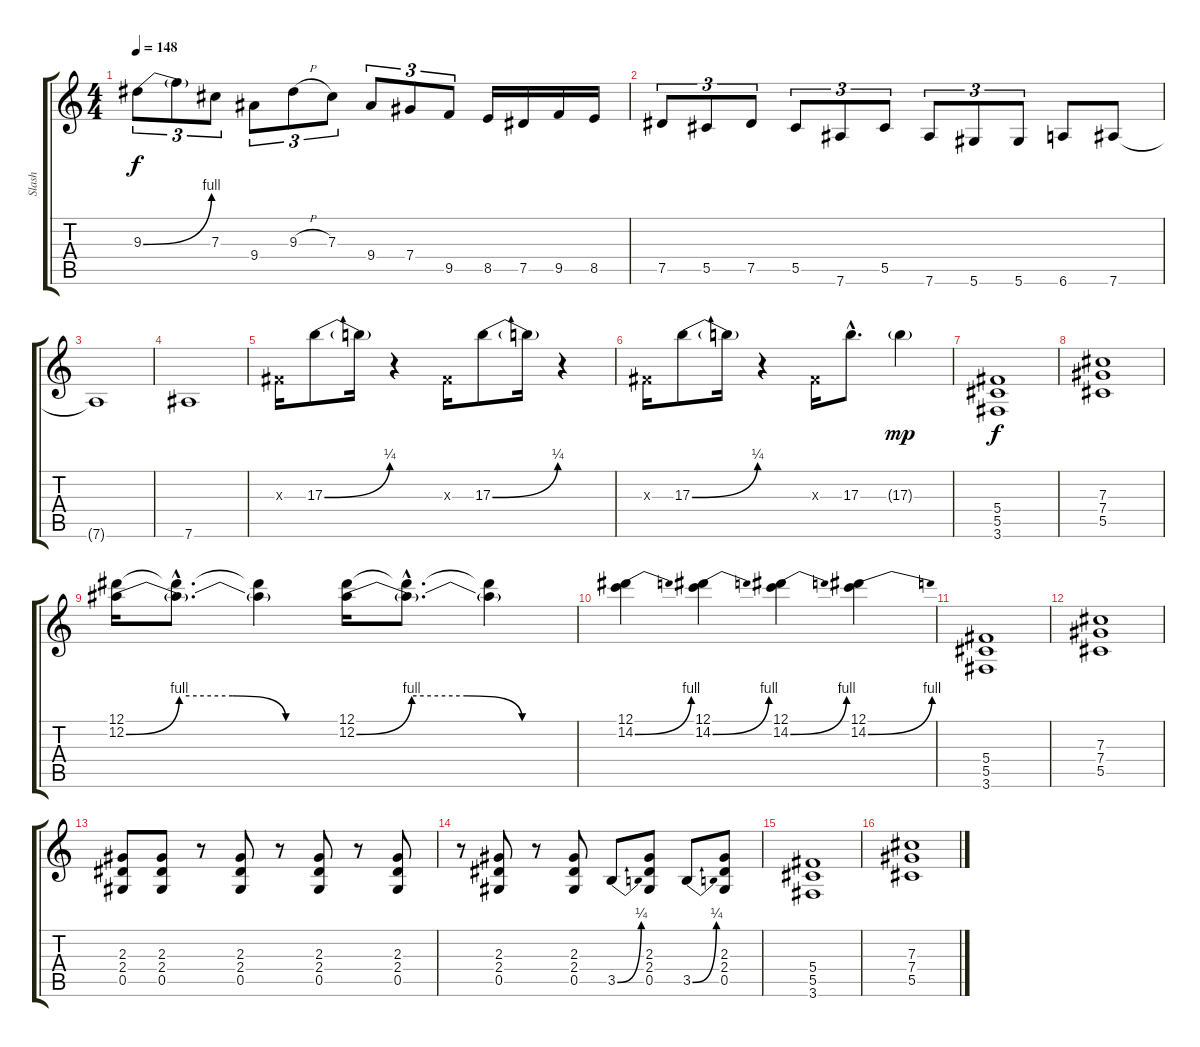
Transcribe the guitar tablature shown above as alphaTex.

\track ("Slash" "Slash") {instrument distortionguitar}
\staff {score tabs}
\tuning (Eb4 Bb3 Gb3 Db3 Ab2 Eb2) {hide}
\ts (4 4)
\tempo 148
\clef g2
\ks c
9.3{be (bend 0 0 60 4)}.8{tu (3 2) dy f instrument distortionguitar} 9.3{t}.8{tu (3 2)} 7.3.8{tu (3 2)} 9.4.8{tu (3 2)} 9.3{h}.8{tu (3 2)} 7.3.8{tu (3 2)} 9.4.8{tu (3 2)} 7.4.8{tu (3 2)} 9.5.8{tu (3 2)} 8.5.16 7.5.16 9.5.16 8.5.16 |
7.5.8{tu (3 2)} 5.5.8{tu (3 2)} 7.5.8{tu (3 2)} 5.5.8{tu (3 2)} 7.6.8{tu (3 2)} 5.5.8{tu (3 2)} 7.6.8{tu (3 2)} 5.6.8{tu (3 2)} 5.6.8{tu (3 2)} 6.6.8 7.6.8 |
7.6{t}.1 |
7.6.1 |
0.3{x}.16 17.3{be (bend 0 0 60 1)}.8 17.3{t}.16 r.4 0.3{x}.16 17.3{be (bend 0 0 60 1)}.8 17.3{t}.16 r.4 |
0.3{x}.16 17.3{be (bend 0 0 60 1)}.8 17.3{t}.16 r.4 0.3{x}.16 17.3{hac}.8{d} 17.3{g}.4{dy mp} |
(5.4 5.5 3.6).1{dy f} |
(7.3 7.4 5.5).1 |
(12.1 12.2{be (custom 0 0 15 4 30 4 45 0 60 0)}).16 (12.1{hac t} 12.2{hac t}).8{d} (12.1{t} 12.2{t}).4 (12.1 12.2{be (custom 0 0 15 4 30 4 45 0 60 0)}).16 (12.1{hac t} 12.2{hac t}).8{d} (12.1{t} 12.2{t}).4 |
(12.1 14.2{be (bend 0 0 60 4)}).4 (12.1 14.2{be (bend 0 0 60 4)}).4 (12.1 14.2{be (bend 0 0 60 4)}).4 (12.1 14.2{be (bend 0 0 60 4)}).4 |
(5.4 5.5 3.6).1 |
(7.3 7.4 5.5).1 |
(2.3 2.4 0.5).8 (2.3 2.4 0.5).8 r.8 (2.3 2.4 0.5).8 r.8 (2.3 2.4 0.5).8 r.8 (2.3 2.4 0.5).8 |
r.8 (2.3 2.4 0.5).8 r.8 (2.3 2.4 0.5).8 3.5{be (bend 0 0 60 1)}.8 (2.3 2.4 0.5).8 3.5{be (bend 0 0 60 1)}.8 (2.3 2.4 0.5).8 |
(5.4 5.5 3.6).1 |
(7.3 7.4 5.5).1
